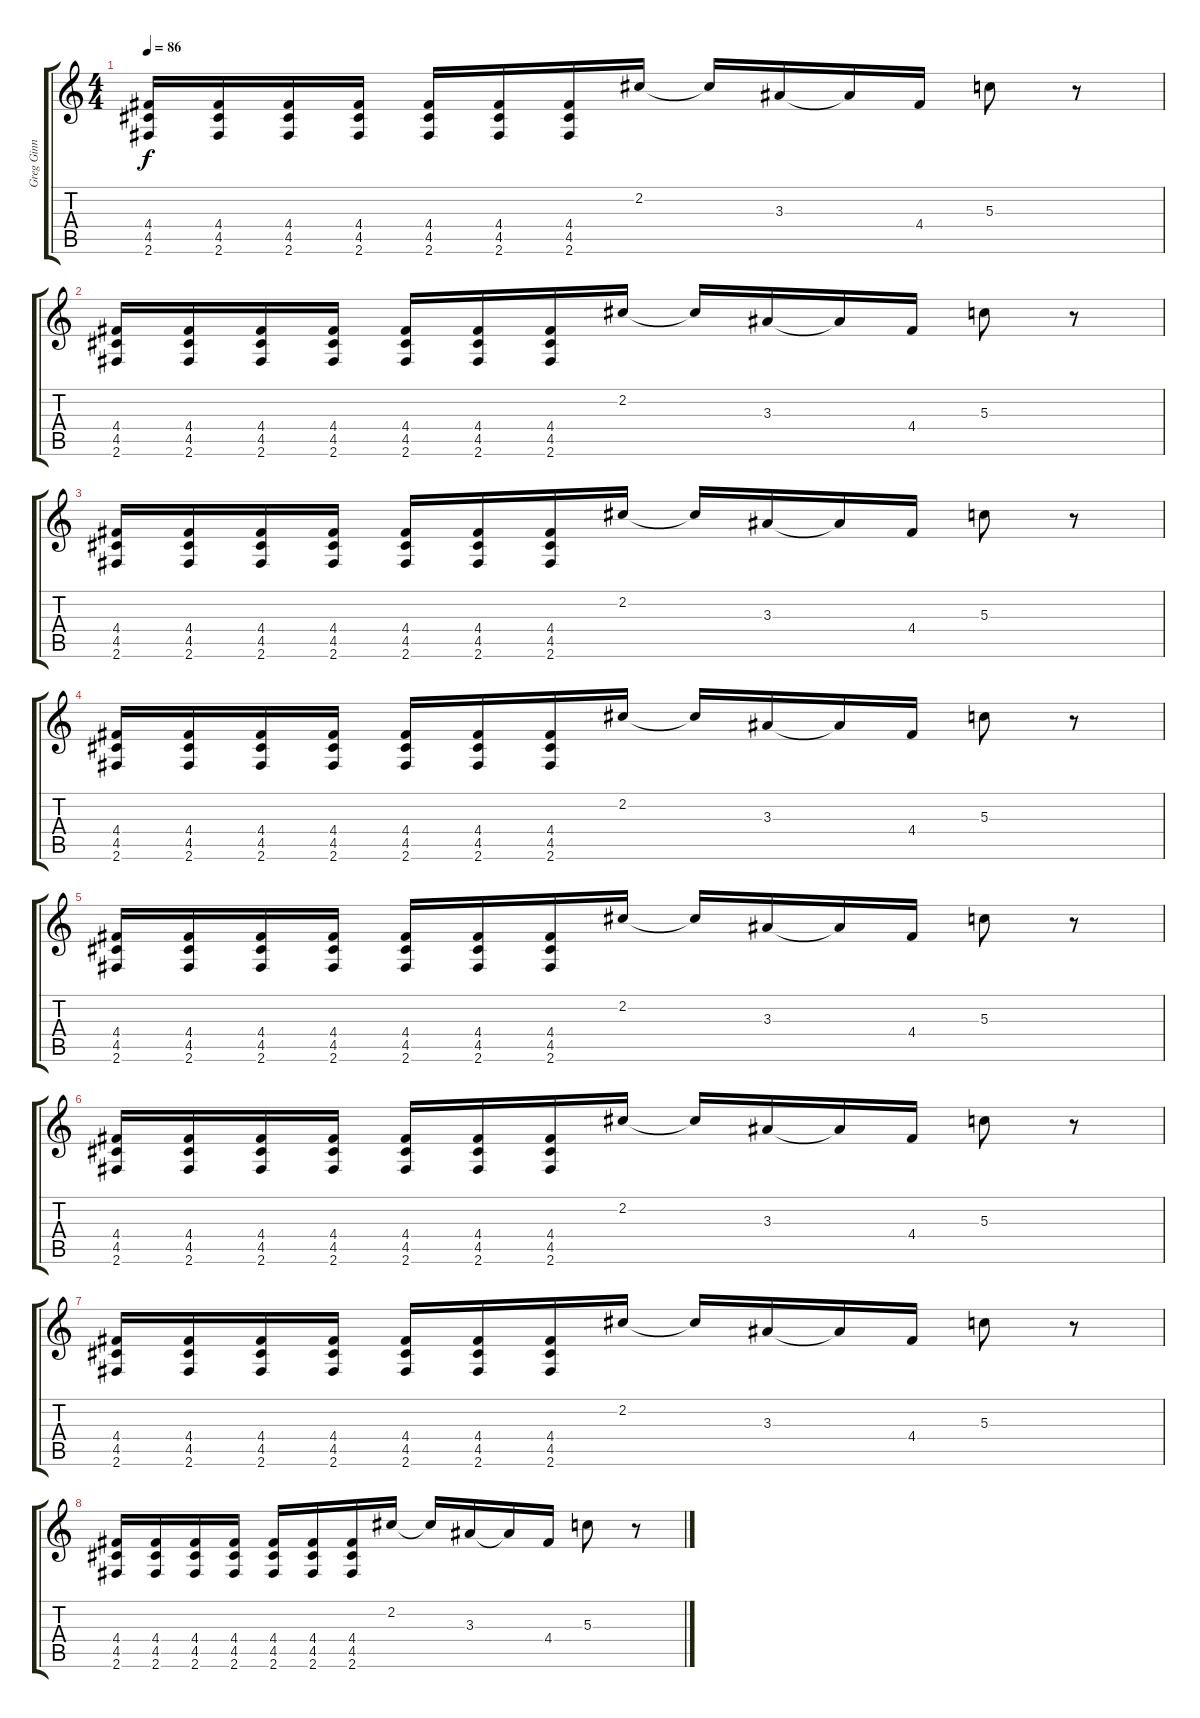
\track ("Greg Ginn - Guitar" "Greg Ginn ") {instrument distortionguitar}
\staff {score tabs}
\tuning (E4 B3 G3 D3 A2 E2) {hide}
\ts (4 4)
\tempo 86
\clef g2
\ks c
(4.4 4.5 2.6).16{dy f instrument distortionguitar} (4.4 4.5 2.6).16 (4.4 4.5 2.6).16 (4.4 4.5 2.6).16 (4.4 4.5 2.6).16 (4.4 4.5 2.6).16 (4.4 4.5 2.6).16 2.2.16 2.2{t}.16 3.3.16 3.3{t}.16 4.4.16 5.3.8 r.8 |
(4.4 4.5 2.6).16 (4.4 4.5 2.6).16 (4.4 4.5 2.6).16 (4.4 4.5 2.6).16 (4.4 4.5 2.6).16 (4.4 4.5 2.6).16 (4.4 4.5 2.6).16 2.2.16 2.2{t}.16 3.3.16 3.3{t}.16 4.4.16 5.3.8 r.8 |
(4.4 4.5 2.6).16 (4.4 4.5 2.6).16 (4.4 4.5 2.6).16 (4.4 4.5 2.6).16 (4.4 4.5 2.6).16 (4.4 4.5 2.6).16 (4.4 4.5 2.6).16 2.2.16 2.2{t}.16 3.3.16 3.3{t}.16 4.4.16 5.3.8 r.8 |
(4.4 4.5 2.6).16 (4.4 4.5 2.6).16 (4.4 4.5 2.6).16 (4.4 4.5 2.6).16 (4.4 4.5 2.6).16 (4.4 4.5 2.6).16 (4.4 4.5 2.6).16 2.2.16 2.2{t}.16 3.3.16 3.3{t}.16 4.4.16 5.3.8 r.8 |
(4.4 4.5 2.6).16 (4.4 4.5 2.6).16 (4.4 4.5 2.6).16 (4.4 4.5 2.6).16 (4.4 4.5 2.6).16 (4.4 4.5 2.6).16 (4.4 4.5 2.6).16 2.2.16 2.2{t}.16 3.3.16 3.3{t}.16 4.4.16 5.3.8 r.8 |
(4.4 4.5 2.6).16 (4.4 4.5 2.6).16 (4.4 4.5 2.6).16 (4.4 4.5 2.6).16 (4.4 4.5 2.6).16 (4.4 4.5 2.6).16 (4.4 4.5 2.6).16 2.2.16 2.2{t}.16 3.3.16 3.3{t}.16 4.4.16 5.3.8 r.8 |
(4.4 4.5 2.6).16 (4.4 4.5 2.6).16 (4.4 4.5 2.6).16 (4.4 4.5 2.6).16 (4.4 4.5 2.6).16 (4.4 4.5 2.6).16 (4.4 4.5 2.6).16 2.2.16 2.2{t}.16 3.3.16 3.3{t}.16 4.4.16 5.3.8 r.8 |
(4.4 4.5 2.6).16 (4.4 4.5 2.6).16 (4.4 4.5 2.6).16 (4.4 4.5 2.6).16 (4.4 4.5 2.6).16 (4.4 4.5 2.6).16 (4.4 4.5 2.6).16 2.2.16 2.2{t}.16 3.3.16 3.3{t}.16 4.4.16 5.3.8 r.8
